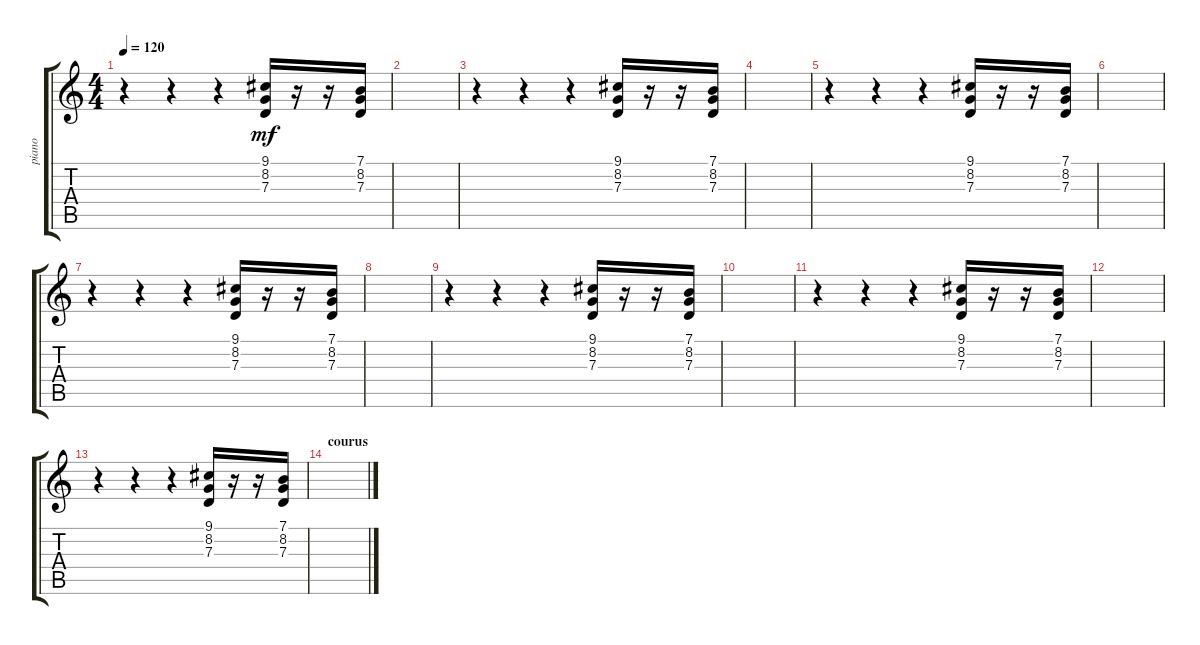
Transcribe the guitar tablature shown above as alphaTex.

\track ("piano" "piano") {instrument electricgrandpiano}
\staff {score tabs}
\tuning (E4 B3 G3 D3 A2 E2) {hide}
\ts (4 4)
\tempo 120
\clef g2
\ks c
r.4{dy mp} r.4 r.4 (9.1 8.2 7.3).16{dy mf} r.16 r.16 (7.1 8.2 7.3).16 |
|
r.4 r.4 r.4 (9.1 8.2 7.3).16 r.16 r.16 (7.1 8.2 7.3).16 |
|
r.4 r.4 r.4 (9.1 8.2 7.3).16 r.16 r.16 (7.1 8.2 7.3).16 |
|
r.4 r.4 r.4 (9.1 8.2 7.3).16 r.16 r.16 (7.1 8.2 7.3).16 |
|
r.4 r.4 r.4 (9.1 8.2 7.3).16 r.16 r.16 (7.1 8.2 7.3).16 |
|
r.4 r.4 r.4 (9.1 8.2 7.3).16 r.16 r.16 (7.1 8.2 7.3).16 |
|
r.4 r.4 r.4 (9.1 8.2 7.3).16 r.16 r.16 (7.1 8.2 7.3).16 |
\section ("" "courus")
